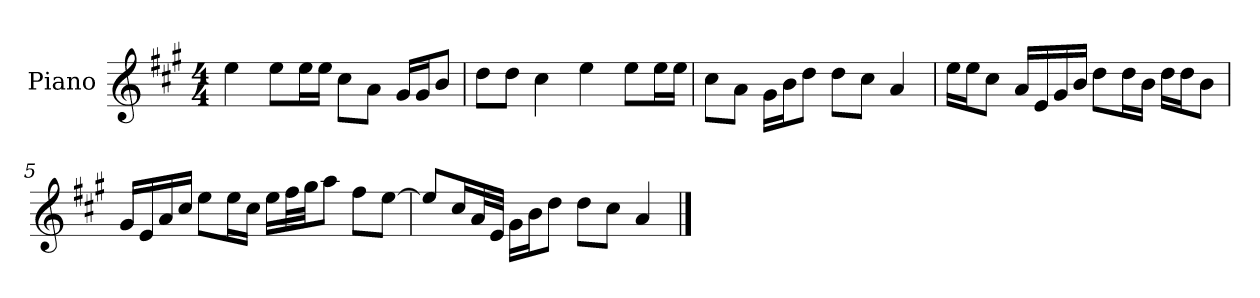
**kern
*part1
*staff1
*I"Piano
*I'P-no
*clefG2
*k[f#c#g#]
*M4/4
*MM90
=1
4ee\
8ee\L
16ee\L
16ee\JJ
8cc#\L
8a\J
16g#/LL
16g#/J
8b/J
=2
8dd\L
8dd\J
4cc#\
4ee\
8ee\L
16ee\L
16ee\JJ
=3
8cc#\L
8a\J
16g#\LL
16b\J
8dd\J
8dd\L
8cc#\J
4a/
=4
16ee\LL
16ee\J
8cc#\J
16a/LL
16e/
16g#/
16b/JJ
8dd\L
16dd\L
16b\JJ
16dd\LL
16dd\J
8b\J
!!LO:LB:g=z
=5
16g#/LL
16e/
16a/
16cc#/JJ
8ee\L
16ee\L
16cc#\JJ
16ee\LL
32ff#\L
32gg#\JJ
8aa\J
8ff#\L
[8ee\J
=6
8ee/L]
16cc#/L
32a/L
32e/JJJ
16g#\LL
16b\J
8dd\J
8dd\L
8cc#\J
4a/
==
*-
